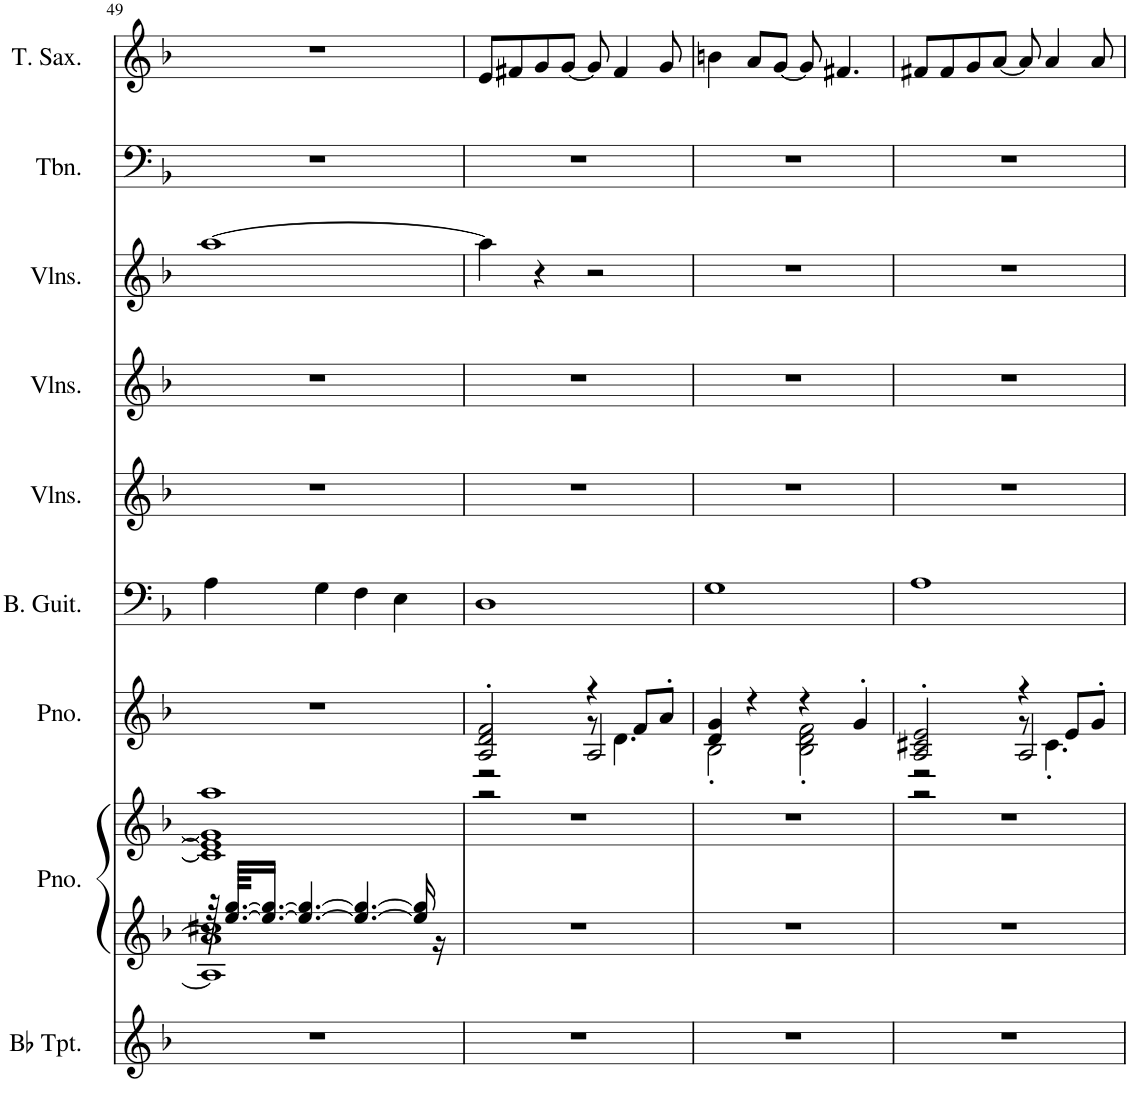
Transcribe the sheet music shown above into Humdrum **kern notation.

**kern	**kern	**kern	**kern	**kern	**kern	**kern	**kern	**kern	**kern
*part9	*part8	*part8	*part7	*part6	*part5	*part4	*part3	*part2	*part1
*staff10	*staff9	*staff8	*staff7	*staff6	*staff5	*staff4	*staff3	*staff2	*staff1
*I"Bb Trumpet, Trumpet 123	*I"Piano, Piano R	*	*I"Piano, Piano L	*I"Bass Guitar, Bass	*I"Violins, Strings	*I"Violins, Strings	*I"Violins,  Strings	*I"Trombone, vokal 1.2.3	*I"Tenor Saxophone, SOLO
*I'Bb Tpt.	*I'Pno.	*	*I'Pno.	*I'B. Guit.	*I'Vlns.	*I'Vlns.	*I'Vlns.	*I'Tbn.	*I'T. Sax.
!!LO:PB:g=z
*clefG2	*clefG2	*clefG2	*clefG2	*clefF4	*clefG2	*clefG2	*clefG2	*clefF4	*clefG2
*Trd1c2	*	*	*	*Trd7c12	*	*	*	*	*Trd8c14
*k[b-]	*k[b-]	*k[b-]	*k[b-]	*k[b-]	*k[b-]	*k[b-]	*k[b-]	*k[b-]	*k[b-]
*M4/4	*M4/4	*M4/4	*M4/4	*M4/4	*M4/4	*M4/4	*M4/4	*M4/4	*M4/4
=49	=49	=49	=49	=49	=49	=49	=49	=49	=49
*	*^	*^	*	*	*	*	*	*	*
*	*	*^	*	*	*	*	*	*	*	*	*
*	*	*	*^	*	*	*	*	*	*	*	*	*
1r	1a]	1cc#X	128r	1A]	1e]	1c#] 1g] 1aa	1r	4A\	1r	1r	[1aa	1r	1r
.	.	.	[64.ee/ [64.gg/KKLL	.	.	.	.	.	.	.	.	.	.
.	.	.	16.ee/_ 16.gg/_JJ	.	.	.	.	.	.	.	.	.	.
.	.	.	4.ee/_ 4.gg/_	.	.	.	.	.	.	.	.	.	.
.	.	.	.	.	.	.	.	4G\	.	.	.	.	.
.	.	.	4.ee/_ 4.gg/_	.	.	.	.	4F\	.	.	.	.	.
.	.	.	.	.	.	.	.	4E\	.	.	.	.	.
.	.	.	16ee/] 16gg/]	.	.	.	.	.	.	.	.	.	.
.	.	.	16r	.	.	.	.	.	.	.	.	.	.
*	*v	*v	*v	*v	*	*	*	*	*	*	*	*	*
*	*	*v	*v	*	*	*	*	*	*	*
=50	=50	=50	=50	=50	=50	=50	=50	=50	=50
*	*	*	*^	*	*	*	*	*	*
*	*	*	*	*^	*	*	*	*	*	*
1r	1r	1r	2A/' 2d/' 2f/'	2r	2r	1D	1r	1r	4aa\]	1r	8e/L
.	.	.	.	.	.	.	.	.	.	.	8f#X/
.	.	.	.	.	.	.	.	.	4r	.	8g/
.	.	.	.	.	.	.	.	.	.	.	[8g/J
.	.	.	4r	8r	2A/	.	.	.	2r	.	8g/]
.	.	.	.	4.d\	.	.	.	.	.	.	4f#/
.	.	.	8f/L	.	.	.	.	.	.	.	.
.	.	.	8a'/J	.	.	.	.	.	.	.	8g/
*	*	*	*	*v	*v	*	*	*	*	*	*
=51	=51	=51	=51	=51	=51	=51	=51	=51	=51	=51
1r	1r	1r	4d/ 4g/	2B-'\	1G	1r	1r	1r	1r	4bn\
.	.	.	4r	.	.	.	.	.	.	8a/L
.	.	.	.	.	.	.	.	.	.	[8g/J
.	.	.	4r	2B-\' 2d\' 2f\'	.	.	.	.	.	8g/]
.	.	.	.	.	.	.	.	.	.	4.f#X/
.	.	.	4g'/	.	.	.	.	.	.	.
=52	=52	=52	=52	=52	=52	=52	=52	=52	=52	=52
*	*	*	*	*^	*	*	*	*	*	*
1r	1r	1r	2A/' 2c#X/' 2e/'	2r	2r	1A	1r	1r	1r	1r	8f#X/L
.	.	.	.	.	.	.	.	.	.	.	8f#/
.	.	.	.	.	.	.	.	.	.	.	8g/
.	.	.	.	.	.	.	.	.	.	.	[8a/J
.	.	.	4r	8r	2A/	.	.	.	.	.	8a/]
.	.	.	.	4.c#'\	.	.	.	.	.	.	4a/
.	.	.	8e/L	.	.	.	.	.	.	.	.
.	.	.	8g'/J	.	.	.	.	.	.	.	8a/
*	*	*	*v	*v	*v	*	*	*	*	*	*
=	=	=	=	=	=	=	=	=	=
*-	*-	*-	*-	*-	*-	*-	*-	*-	*-
